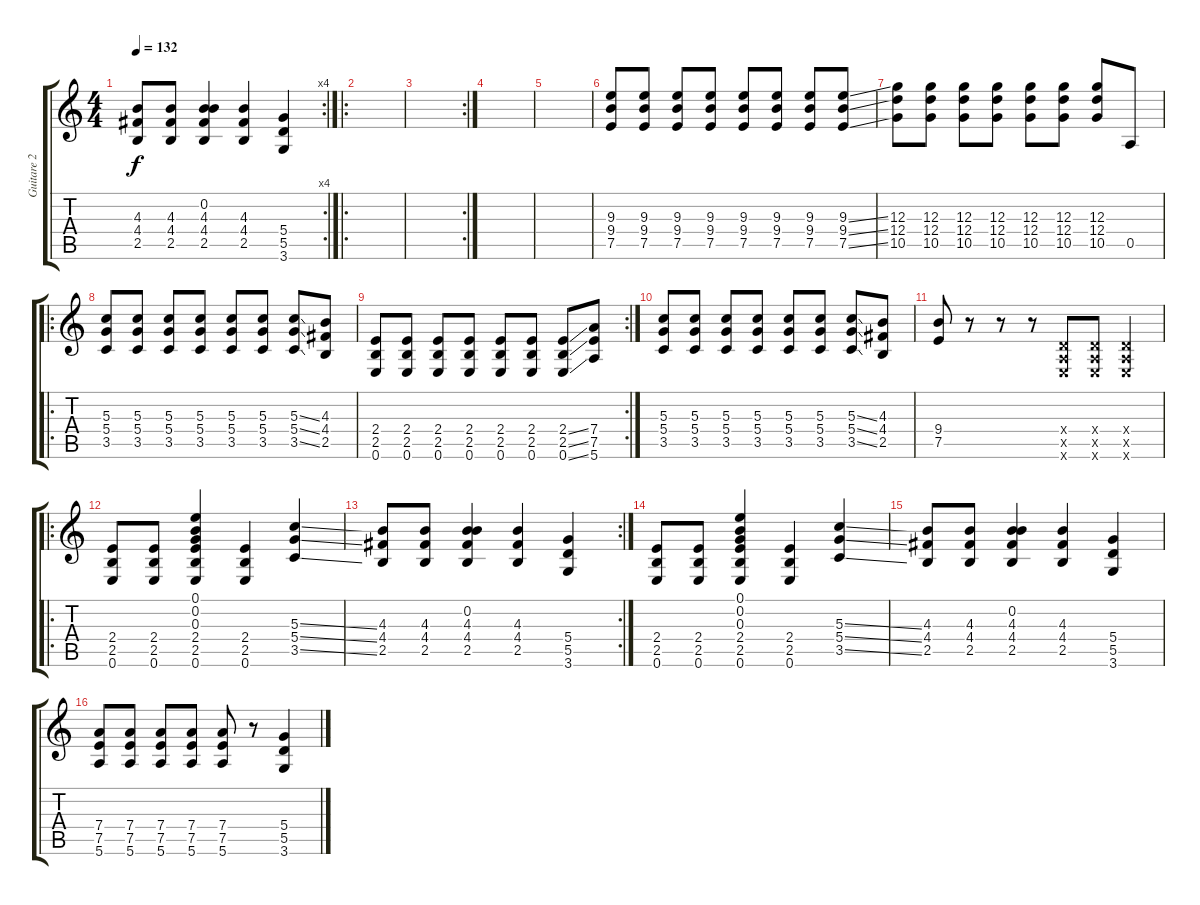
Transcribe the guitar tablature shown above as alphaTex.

\track ("Guitare 2" "Guitare 2") {instrument distortionguitar}
\staff {score tabs}
\tuning (E4 B3 G3 D3 A2 E2) {hide}
\rc 4
\ts (4 4)
\tempo 132
\clef g2
\ks c
(4.3 4.4 2.5).8{dy f} (4.3 4.4 2.5).8 (0.2 4.3 4.4 2.5).4 (4.3 4.4 2.5).4 (5.4 5.5 3.6).4 |
\ro
|
\rc 2
|
|
|
(9.3 9.4 7.5).8 (9.3 9.4 7.5).8 (9.3 9.4 7.5).8 (9.3 9.4 7.5).8 (9.3 9.4 7.5).8 (9.3 9.4 7.5).8 (9.3 9.4 7.5).8 (9.3{ss} 9.4{ss} 7.5{ss}).8 |
(12.3 12.4 10.5).8 (12.3 12.4 10.5).8 (12.3 12.4 10.5).8 (12.3 12.4 10.5).8 (12.3 12.4 10.5).8 (12.3 12.4 10.5).8 (12.3 12.4 10.5).8 0.5.8 |
\ro
(5.3 5.4 3.5).8 (5.3 5.4 3.5).8 (5.3 5.4 3.5).8 (5.3 5.4 3.5).8 (5.3 5.4 3.5).8 (5.3 5.4 3.5).8 (5.3{ss} 5.4{ss} 3.5{ss}).8 (4.3 4.4 2.5).8 |
\rc 2
(2.4 2.5 0.6).8 (2.4 2.5 0.6).8 (2.4 2.5 0.6).8 (2.4 2.5 0.6).8 (2.4 2.5 0.6).8 (2.4 2.5 0.6).8 (2.4{ss} 2.5{ss} 0.6{ss}).8 (7.4 7.5 5.6).8 |
(5.3 5.4 3.5).8 (5.3 5.4 3.5).8 (5.3 5.4 3.5).8 (5.3 5.4 3.5).8 (5.3 5.4 3.5).8 (5.3 5.4 3.5).8 (5.3{ss} 5.4{ss} 3.5{ss}).8 (4.3 4.4 2.5).8 |
(9.4 7.5).8 r.8 r.8 r.8 (0.4{x} 0.5{x} 0.6{x}).8 (0.4{x} 0.5{x} 0.6{x}).8 (0.4{x} 0.5{x} 0.6{x}).4 |
\ro
(2.4 2.5 0.6).8 (2.4 2.5 0.6).8 (0.1 0.2 0.3 2.4 2.5 0.6).4 (2.4 2.5 0.6).4 (5.3{ss} 5.4{ss} 3.5{ss}).4 |
\rc 2
(4.3 4.4 2.5).8 (4.3 4.4 2.5).8 (0.2 4.3 4.4 2.5).4 (4.3 4.4 2.5).4 (5.4 5.5 3.6).4 |
(2.4 2.5 0.6).8 (2.4 2.5 0.6).8 (0.1 0.2 0.3 2.4 2.5 0.6).4 (2.4 2.5 0.6).4 (5.3{ss} 5.4{ss} 3.5{ss}).4 |
(4.3 4.4 2.5).8 (4.3 4.4 2.5).8 (0.2 4.3 4.4 2.5).4 (4.3 4.4 2.5).4 (5.4 5.5 3.6).4 |
(7.4 7.5 5.6).8 (7.4 7.5 5.6).8 (7.4 7.5 5.6).8 (7.4 7.5 5.6).8 (7.4 7.5 5.6).8 r.8 (5.4 5.5{ss} 3.6{ss}).4
